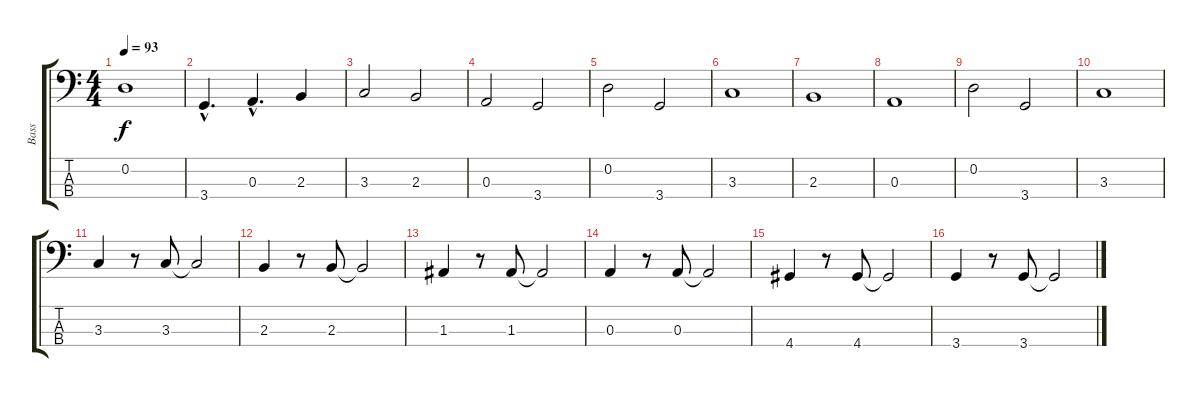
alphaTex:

\track ("Bass" "Bass") {instrument electricbasspick}
\staff {score tabs}
\tuning (G2 D2 A1 E1) {hide}
\ts (4 4)
\tempo 93
\clef f4
\ks c
0.2.1{dy f} |
3.4{hac}.4{d} 0.3{hac}.4{d} 2.3.4 |
3.3.2 2.3.2 |
0.3.2 3.4.2 |
0.2.2 3.4.2 |
3.3.1 |
2.3.1 |
0.3.1 |
0.2.2 3.4.2 |
3.3.1 |
3.3.4 r.8 3.3.8 3.3{t}.2 |
2.3.4 r.8 2.3.8 2.3{t}.2 |
1.3.4 r.8 1.3.8 1.3{t}.2 |
0.3.4 r.8 0.3.8 0.3{t}.2 |
4.4.4 r.8 4.4.8 4.4{t}.2 |
3.4.4 r.8 3.4.8 3.4{t}.2
